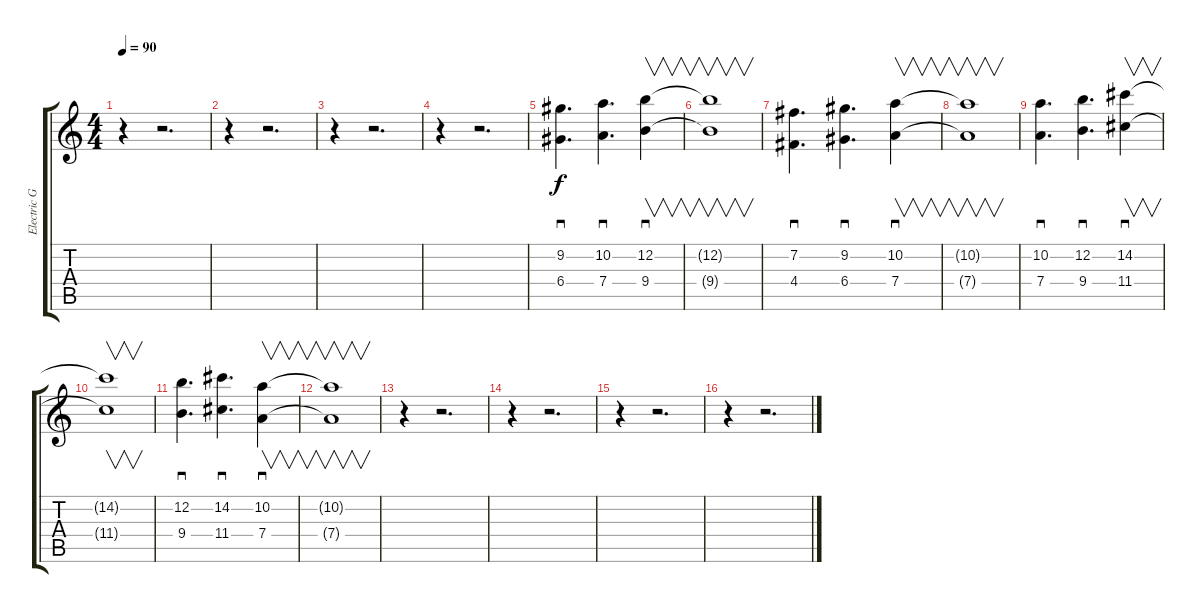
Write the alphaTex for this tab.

\track ("Electric Guitar" "Electric G") {instrument overdrivenguitar}
\staff {score tabs}
\tuning (E4 B3 G3 D3 A2 E2) {hide}
\ts (4 4)
\tempo 90
\clef g2
\ks c
r.4{dy f} r.2{d} |
r.4 r.2{d} |
r.4 r.2{d} |
r.4 r.2{d} |
(9.2 6.4).4{d sd} (10.2 7.4).4{d sd} (12.2 9.4).4{v sd} |
(12.2{t} 9.4{t}).1{v} |
(7.2 4.4).4{d sd} (9.2 6.4).4{d sd} (10.2 7.4).4{v sd} |
(10.2{t} 7.4{t}).1{v} |
(10.2 7.4).4{d sd} (12.2 9.4).4{d sd} (14.2 11.4).4{v sd} |
(14.2{t} 11.4{t}).1{v} |
(12.2 9.4).4{d sd} (14.2 11.4).4{d sd} (10.2 7.4).4{v sd} |
(10.2{t} 7.4{t}).1{v} |
r.4 r.2{d} |
r.4 r.2{d} |
r.4 r.2{d} |
r.4 r.2{d}
